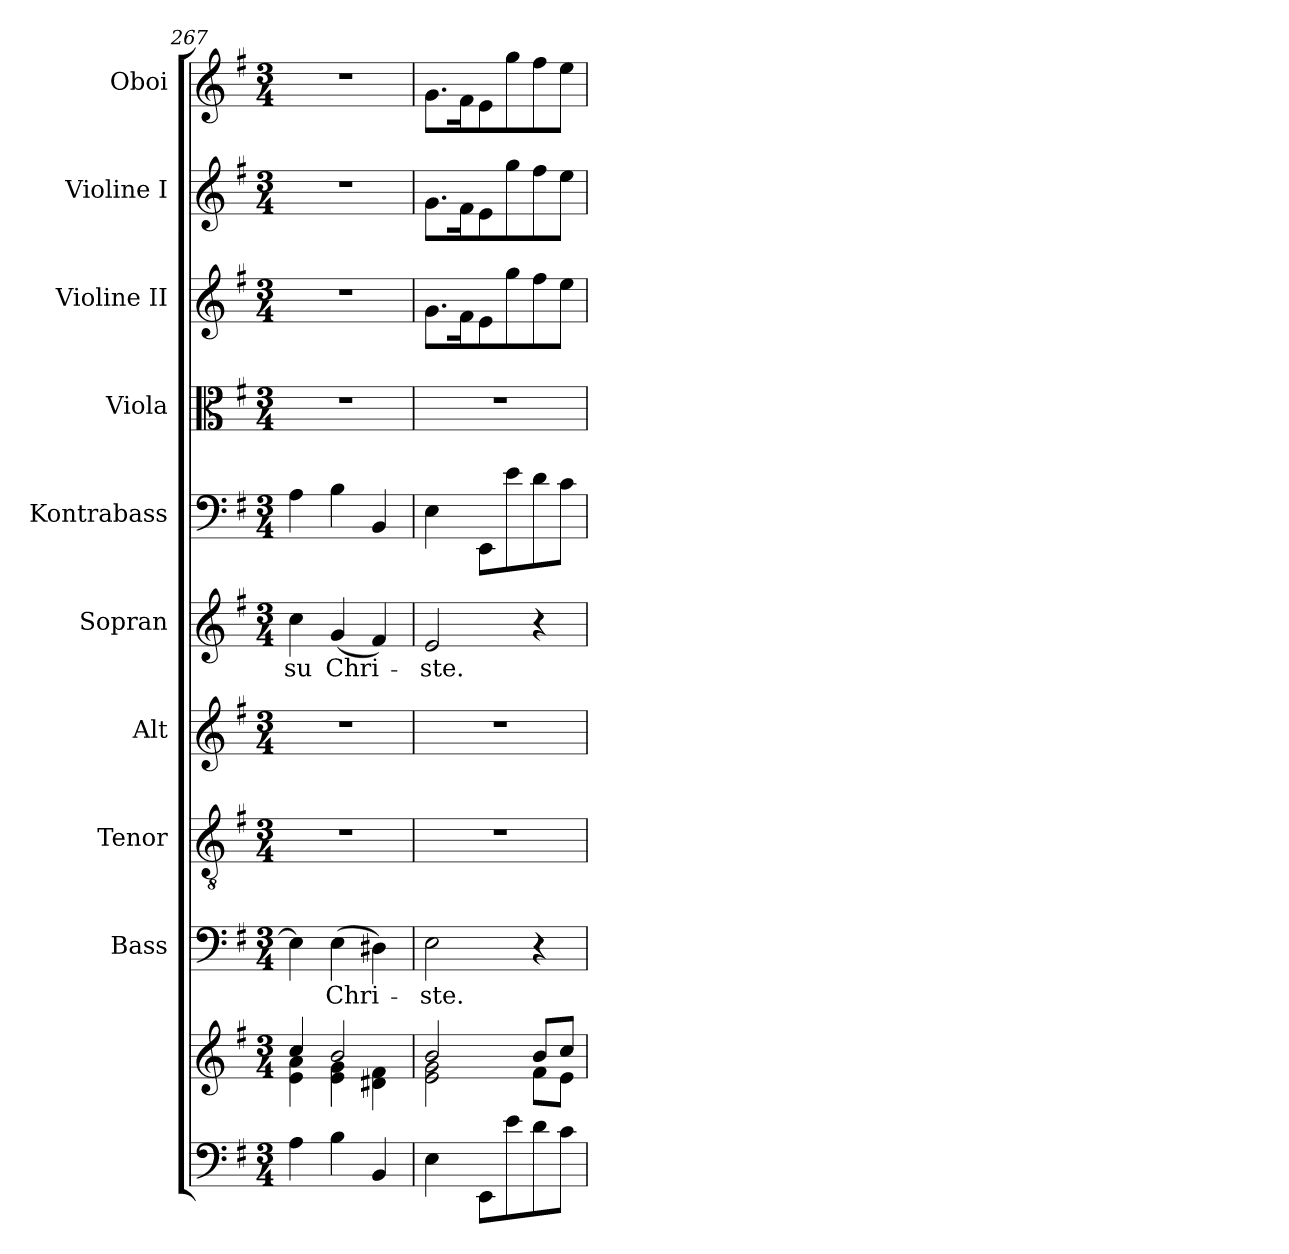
**kern	**kern	**kern	**text	**kern	**kern	**kern	**text	**kern	**kern	**kern	**kern	**kern
*part10	*part10	*part9	*part9	*part8	*part7	*part6	*part6	*part5	*part4	*part3	*part2	*part1
*staff11	*staff10	*staff9	*staff9	*staff8	*staff7	*staff6	*staff6	*staff5	*staff4	*staff3	*staff2	*staff1
*	*	*I"Bass	*	*I"Tenor	*I"Alt	*I"Sopran	*	*I"Kontrabass	*I"Viola	*I"Violine II	*I"Violine I	*I"Oboi
*	*	*I'B.	*	*I'T.	*I'A.	*I'S.	*	*I'Kb.	*I'Vla.	*I'Vl. II	*I'Vl. I	*I'Ob.
!!LO:PB:g=z
*clefF4	*clefG2	*clefF4	*	*clefGv2	*clefG2	*clefG2	*	*clefF4	*clefC3	*clefG2	*clefG2	*clefG2
*	*	*	*	*	*	*	*	*ITrd7c12	*	*	*	*
*k[f#]	*k[f#]	*k[f#]	*	*k[f#]	*k[f#]	*k[f#]	*	*k[f#]	*k[f#]	*k[f#]	*k[f#]	*k[f#]
*G:	*G:	*G:	*	*G:	*G:	*G:	*	*G:	*G:	*G:	*G:	*G:
*M3/4	*M3/4	*M3/4	*	*M3/4	*M3/4	*M3/4	*	*M3/4	*M3/4	*M3/4	*M3/4	*M3/4
=267	=267	=267	=267	=267	=267	=267	=267	=267	=267	=267	=267	=267
*	*^	*	*	*	*	*	*	*	*	*	*	*
!	!	!	!	!	!	!	!	!LO:LY:b	!	!	!	!	!
4A\	4cc/	4e\ 4a\	4E\]	.	2.r	2.r	4cc\	-su	4AA\	2.r	2.r	2.r	2.r
!	!	!	!	!LO:LY:b	!	!	!	!LO:LY:b	!	!	!	!	!
4B\	2b/	4e\ 4g\	(>4E\	Chri-	.	.	(<4g/	Chri-	4BB\	.	.	.	.
4BB/	.	4d#X\ 4f#\	4D#X\)	.	.	.	4f#/)	.	4BBB/	.	.	.	.
=268	=268	=268	=268	=268	=268	=268	=268	=268	=268	=268	=268	=268	=268
!	!	!	!	!LO:LY:b	!	!	!	!LO:LY:b	!	!	!	!	!
4E\	2b/	2e\ 2g\	2E\	-ste.	2.r	2.r	2e/	-ste.	4EE\	2.r	8.g\L	8.g\L	8.g\L
.	.	.	.	.	.	.	.	.	.	.	16f#\k	16f#\k	16f#\k
8EE\L	.	.	.	.	.	.	.	.	8EEE\L	.	8e\	8e\	8e\
8e\	.	.	.	.	.	.	.	.	8E\	.	8gg\	8gg\	8gg\
8d\	8b/L	8f#\L	4r	.	.	.	4r	.	8D\	.	8ff#\	8ff#\	8ff#\
8c\J	8cc/J	8e\J	.	.	.	.	.	.	8C\J	.	8ee\J	8ee\J	8ee\J
*	*v	*v	*	*	*	*	*	*	*	*	*	*	*
=	=	=	=	=	=	=	=	=	=	=	=	=
*-	*-	*-	*-	*-	*-	*-	*-	*-	*-	*-	*-	*-
